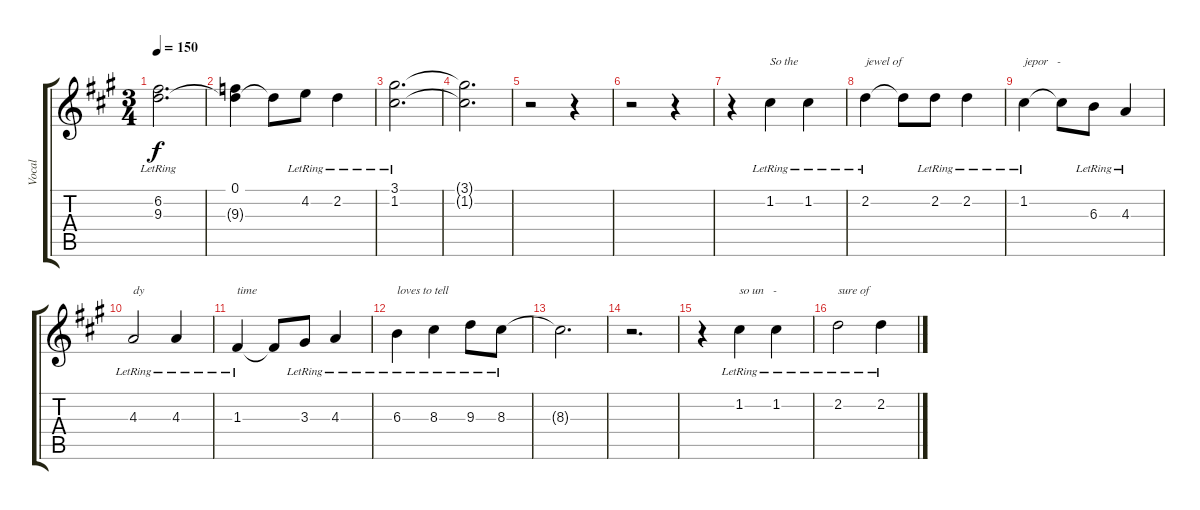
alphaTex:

\track ("Vocal" "Vocal") {instrument acousticguitarnylon}
\staff {score tabs}
\tuning (F4 C4 F3 C3 A2 F2) {hide}
\ts (3 4)
\tempo 150
\clef g2
\ks f#minor
(6.2{lr} 9.3{lr}).2{d dy f} |
(0.1 9.3{t}).4 9.3{t}.8 4.2{lr}.8 2.2{lr}.4 |
(3.1{lr} 1.2{lr}).2{d} |
(3.1{t} 1.2{t}).2{d} |
r.2 r.4 |
r.2 r.4 |
r.4 1.2{lr}.4{txt "So the "} 1.2{lr}.4 |
2.2{lr}.4{txt "jewel of"} 2.2{t}.8 2.2{lr}.8 2.2{lr}.4 |
1.2{lr}.4{txt "jepor   -"} 1.2{t}.8 6.3{lr}.8 4.3{lr}.4 |
4.3{lr}.2{txt "dy"} 4.3{lr}.4 |
1.3{lr}.4{txt "time"} 1.3{t}.8 3.3{lr}.8 4.3{lr}.4 |
6.3{lr}.4{txt "loves to tell"} 8.3{lr}.4 9.3{lr}.8 8.3{lr}.8 |
8.3{t}.2{d} |
r.2{d} |
r.4 1.2{lr}.4{txt "so un   -"} 1.2{lr}.4 |
2.2{lr}.2{txt "sure of"} 2.2{lr}.4
